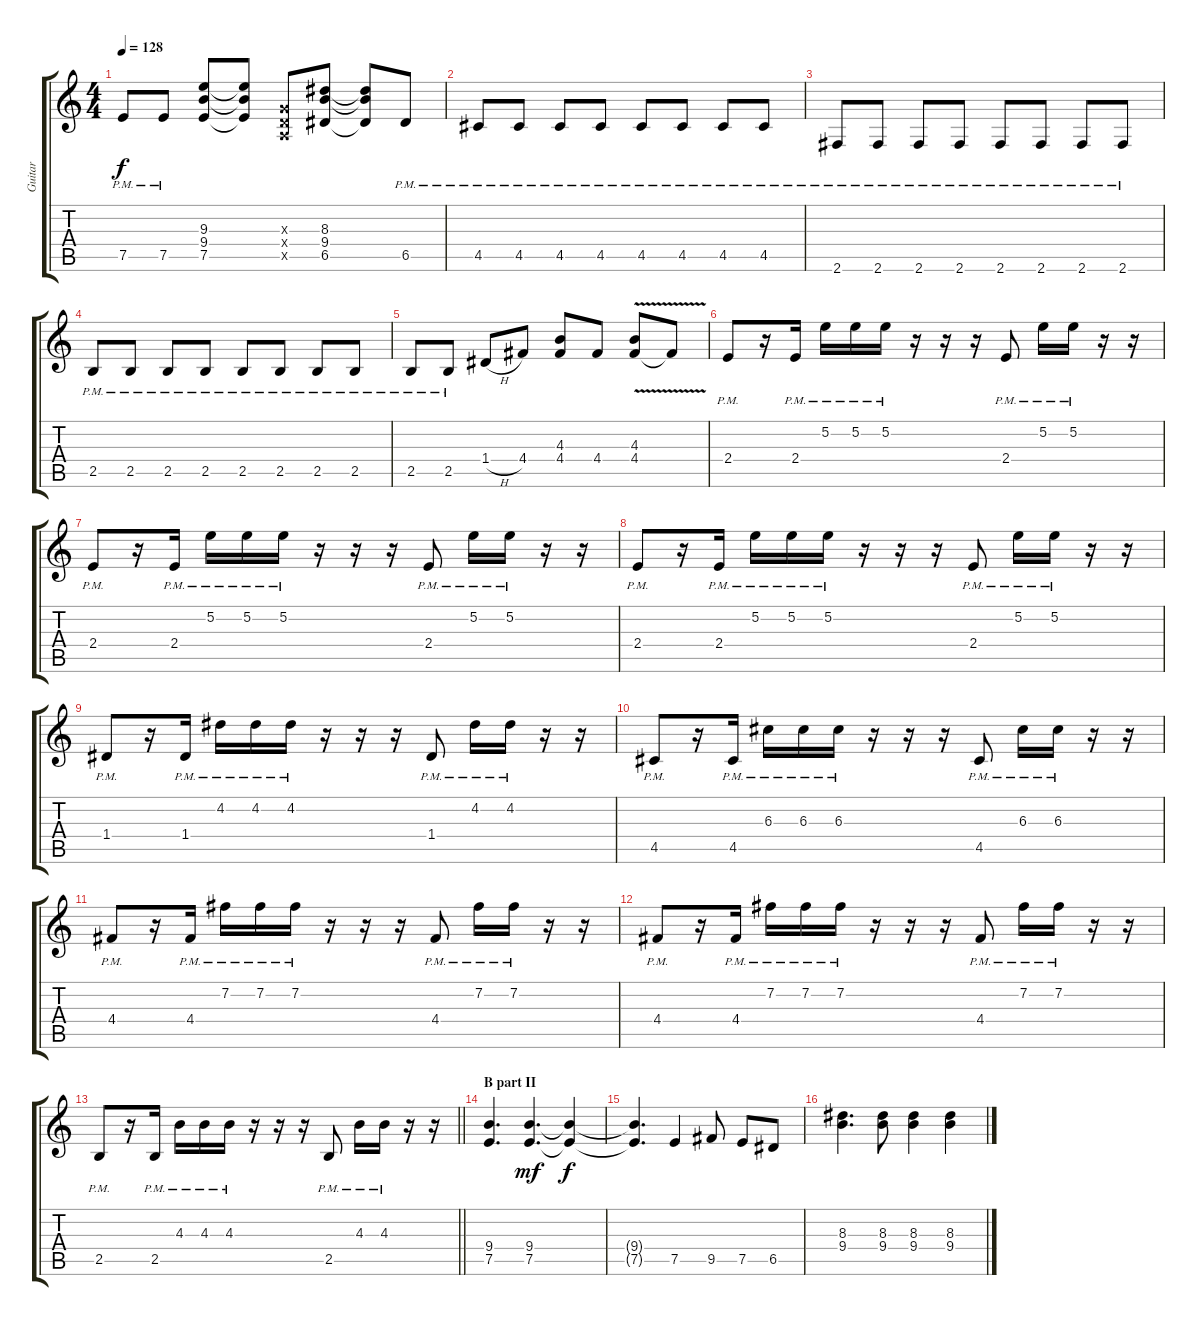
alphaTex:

\track ("Guitar" "Guitar") {instrument distortionguitar}
\staff {score tabs}
\tuning (E4 B3 G3 D3 A2 E2) {hide}
\ts (4 4)
\tempo 128
\clef g2
\ks c
7.5{pm}.8{dy f} 7.5{pm}.8 (9.3 9.4 7.5).8 (9.3{t} 9.4{t} 7.5{t}).8 (0.3{x} 0.4{x} 0.5{x}).8 (8.3 9.4 6.5).8 (8.3{t} 9.4{t} 6.5{t}).8 6.5{pm}.8 |
4.5{pm}.8 4.5{pm}.8 4.5{pm}.8 4.5{pm}.8 4.5{pm}.8 4.5{pm}.8 4.5{pm}.8 4.5{pm}.8 |
2.6{pm}.8 2.6{pm}.8 2.6{pm}.8 2.6{pm}.8 2.6{pm}.8 2.6{pm}.8 2.6{pm}.8 2.6{pm}.8 |
2.5{pm}.8 2.5{pm}.8 2.5{pm}.8 2.5{pm}.8 2.5{pm}.8 2.5{pm}.8 2.5{pm}.8 2.5{pm}.8 |
2.5{pm}.8 2.5{pm}.8 1.4{h}.8 4.4.8 (4.3 4.4).8 4.4.8 (4.3 4.4{v}).8 4.4{t}.8 |
2.4{pm}.8{volume 10} r.16 2.4{pm}.16 5.2{pm}.16 5.2{pm}.16 5.2{pm}.16 r.16 r.16 r.16 2.4{pm}.8 5.2{pm}.16 5.2{pm}.16 r.16 r.16 |
2.4{pm}.8{volume 11} r.16 2.4{pm}.16 5.2{pm}.16 5.2{pm}.16 5.2{pm}.16 r.16 r.16 r.16 2.4{pm}.8 5.2{pm}.16 5.2{pm}.16 r.16 r.16 |
2.4{pm}.8{volume 11} r.16 2.4{pm}.16 5.2{pm}.16 5.2{pm}.16 5.2{pm}.16 r.16 r.16 r.16 2.4{pm}.8 5.2{pm}.16 5.2{pm}.16 r.16 r.16 |
1.4{pm}.8{volume 11} r.16 1.4{pm}.16 4.2{pm}.16 4.2{pm}.16 4.2{pm}.16 r.16 r.16 r.16 1.4{pm}.8 4.2{pm}.16 4.2{pm}.16 r.16 r.16 |
4.5{pm}.8 r.16 4.5{pm}.16 6.3{pm}.16 6.3{pm}.16 6.3{pm}.16 r.16 r.16 r.16 4.5{pm}.8 6.3{pm}.16 6.3{pm}.16 r.16 r.16 |
4.4{pm}.8 r.16 4.4{pm}.16 7.2{pm}.16 7.2{pm}.16 7.2{pm}.16 r.16 r.16 r.16 4.4{pm}.8 7.2{pm}.16 7.2{pm}.16 r.16 r.16 |
4.4{pm}.8 r.16 4.4{pm}.16 7.2{pm}.16 7.2{pm}.16 7.2{pm}.16 r.16 r.16 r.16 4.4{pm}.8 7.2{pm}.16 7.2{pm}.16 r.16 r.16 |
\barLineRight lightlight
2.5{pm}.8 r.16 2.5{pm}.16 4.3{pm}.16 4.3{pm}.16 4.3{pm}.16 r.16 r.16 r.16 2.5{pm}.8 4.3{pm}.16 4.3{pm}.16 r.16 r.16 |
\section ("" "B part II")
(9.4 7.5).4{d volume 11} (9.4 7.5).4{d dy mf} (9.4{t} 7.5{t}).4{dy f} |
(9.4{t} 7.5{t}).4{d} 7.5.4 9.5.8 7.5.8 6.5.8 |
(8.3 9.4).4{d} (8.3 9.4).8 (8.3 9.4).4 (8.3 9.4).4
